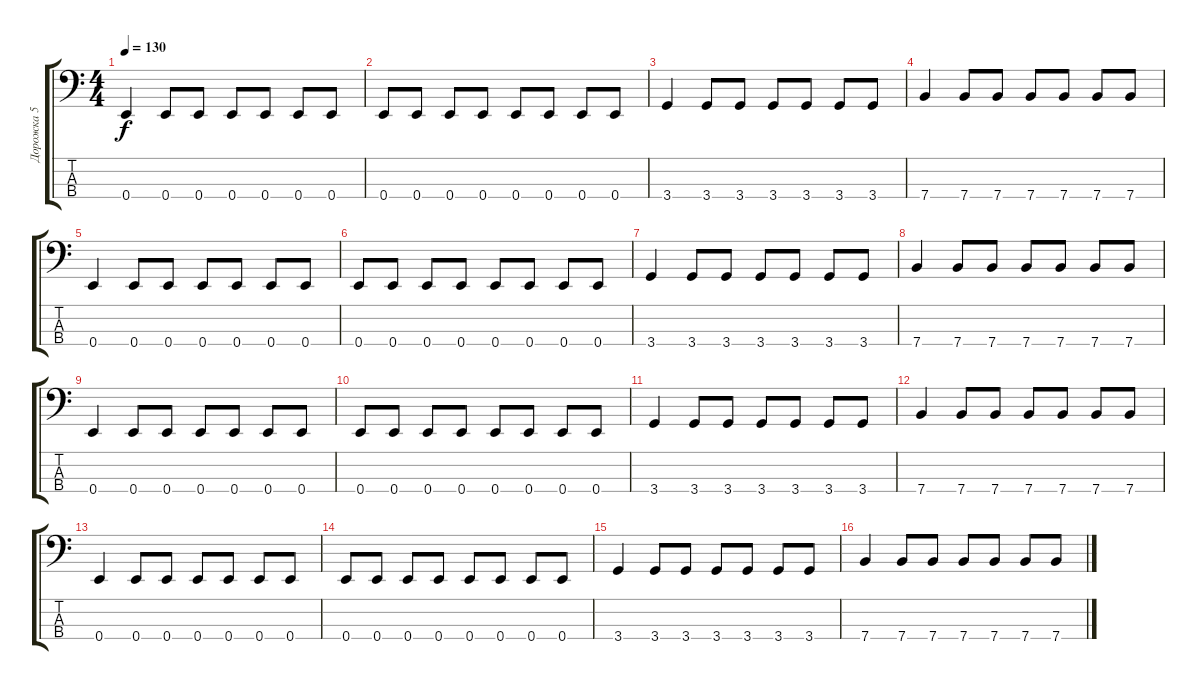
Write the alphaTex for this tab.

\track ("Дорожка 5" "Дорожка 5") {instrument electricbasspick}
\staff {score tabs}
\tuning (G2 D2 A1 E1) {hide}
\ts (4 4)
\tempo 130
\clef f4
\ks c
0.4.4{dy f} 0.4.8 0.4.8 0.4.8 0.4.8 0.4.8 0.4.8 |
0.4.8 0.4.8 0.4.8 0.4.8 0.4.8 0.4.8 0.4.8 0.4.8 |
3.4.4 3.4.8 3.4.8 3.4.8 3.4.8 3.4.8 3.4.8 |
7.4.4 7.4.8 7.4.8 7.4.8 7.4.8 7.4.8 7.4.8 |
0.4.4 0.4.8 0.4.8 0.4.8 0.4.8 0.4.8 0.4.8 |
0.4.8 0.4.8 0.4.8 0.4.8 0.4.8 0.4.8 0.4.8 0.4.8 |
3.4.4 3.4.8 3.4.8 3.4.8 3.4.8 3.4.8 3.4.8 |
7.4.4 7.4.8 7.4.8 7.4.8 7.4.8 7.4.8 7.4.8 |
0.4.4 0.4.8 0.4.8 0.4.8 0.4.8 0.4.8 0.4.8 |
0.4.8 0.4.8 0.4.8 0.4.8 0.4.8 0.4.8 0.4.8 0.4.8 |
3.4.4 3.4.8 3.4.8 3.4.8 3.4.8 3.4.8 3.4.8 |
7.4.4 7.4.8 7.4.8 7.4.8 7.4.8 7.4.8 7.4.8 |
0.4.4 0.4.8 0.4.8 0.4.8 0.4.8 0.4.8 0.4.8 |
0.4.8 0.4.8 0.4.8 0.4.8 0.4.8 0.4.8 0.4.8 0.4.8 |
3.4.4 3.4.8 3.4.8 3.4.8 3.4.8 3.4.8 3.4.8 |
7.4.4 7.4.8 7.4.8 7.4.8 7.4.8 7.4.8 7.4.8
